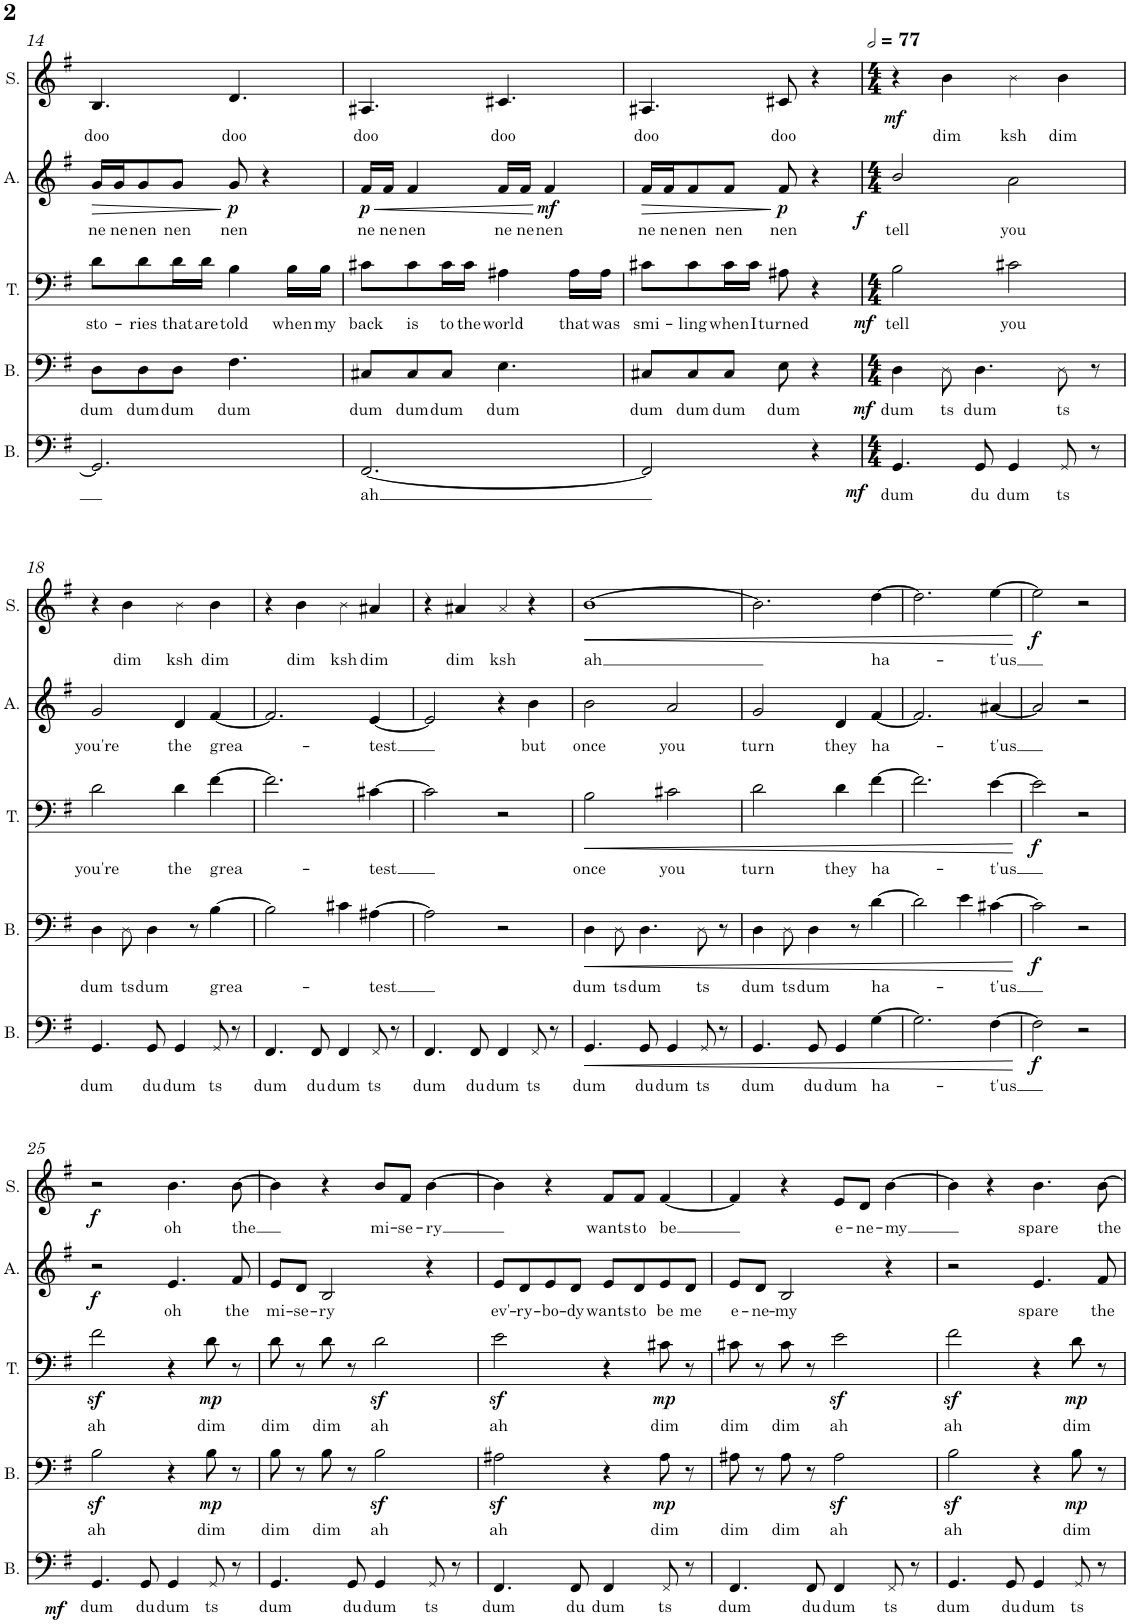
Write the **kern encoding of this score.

**kern	**text	**dynam	**kern	**text	**dynam	**kern	**text	**dynam	**kern	**text	**dynam	**kern	**text	**dynam
*part5	*part5	*part5	*part4	*part4	*part4	*part3	*part3	*part3	*part2	*part2	*part2	*part1	*part1	*part1
*staff5	*staff5	*staff5	*staff4	*staff4	*staff4	*staff3	*staff3	*staff3	*staff2	*staff2	*staff2	*staff1	*staff1	*staff1
*I"Bass	*	*	*I"Baritone	*	*	*I"Tenor	*	*	*I"Alto	*	*	*I"Soprano	*	*
*I'B.	*	*	*I'B.	*	*	*I'T.	*	*	*I'A.	*	*	*I'S.	*	*
!!LO:PB:g=z
*clefF4	*	*	*clefF4	*	*	*clefF4	*	*	*clefG2	*	*	*clefG2	*	*
*k[f#]	*	*	*k[f#]	*	*	*k[f#]	*	*	*k[f#]	*	*	*k[f#]	*	*
*M6/8	*	*	*M6/8	*	*	*M6/8	*	*	*M6/8	*	*	*M6/8	*	*
=14	=14	=14	=14	=14	=14	=14	=14	=14	=14	=14	=14	=14	=14	=14
!	!	!	!	!LO:LY:b	!	!	!LO:LY:b	!	!	!LO:LY:b	!LO:HP:b	!	!LO:LY:b	!
2.GG/]	.	.	8D\L	dum	.	8d\L	sto-	.	16g/LL	ne	>	4.B/	doo	.
!	!	!	!	!	!	!	!	!	!	!LO:LY:b	!	!	!	!
.	.	.	.	.	.	.	.	.	16g/J	ne	.	.	.	.
!	!	!	!	!LO:LY:b	!	!	!LO:LY:b	!	!	!LO:LY:b	!	!	!	!
.	.	.	8D\	dum	.	8d\	-ries	.	8g/	nen	.	.	.	.
!	!	!	!	!LO:LY:b	!	!	!LO:LY:b	!	!	!LO:LY:b	!	!	!	!
.	.	.	8D\J	dum	.	16d\L	that	.	8g/J	nen	.	.	.	.
!	!	!	!	!	!	!	!LO:LY:b	!	!	!	!	!	!	!
.	.	.	.	.	.	16d\JJ	are	.	.	.	.	.	.	.
!	!	!	!	!LO:LY:b	!	!	!LO:LY:b	!	!	!LO:LY:b	!LO:DY:n=1:b	!	!LO:LY:b	!
.	.	.	4.F#\	dum	.	4B\	told	.	8g/	nen	] p	4.d/	doo	.
.	.	.	.	.	.	.	.	.	4r	.	.	.	.	.
!	!	!	!	!	!	!	!LO:LY:b	!	!	!	!	!	!	!
.	.	.	.	.	.	16B\LL	when	.	.	.	.	.	.	.
!	!	!	!	!	!	!	!LO:LY:b	!	!	!	!	!	!	!
.	.	.	.	.	.	16B\JJ	my	.	.	.	.	.	.	.
=15	=15	=15	=15	=15	=15	=15	=15	=15	=15	=15	=15	=15	=15	=15
!	!LO:LY:b	!	!	!LO:LY:b	!	!	!LO:LY:b	!	!	!LO:LY:b	!LO:HP:b	!	!LO:LY:b	!
!	!	!	!	!	!	!	!	!	!	!	!LO:DY:n=1:b	!	!	!
[2.FF#/	ah	.	8C#X/L	dum	.	8c#X\L	back	.	16f#/LL	ne	< p	4.A#X/	doo	.
!	!	!	!	!	!	!	!	!	!	!LO:LY:b	!	!	!	!
.	.	.	.	.	.	.	.	.	16f#/JJ	ne	.	.	.	.
!	!	!	!	!LO:LY:b	!	!	!LO:LY:b	!	!	!LO:LY:b	!	!	!	!
.	.	.	8C#/	dum	.	8c#\	is	.	4f#/	nen	.	.	.	.
!	!	!	!	!LO:LY:b	!	!	!LO:LY:b	!	!	!	!	!	!	!
.	.	.	8C#/J	dum	.	16c#\L	to	.	.	.	.	.	.	.
!	!	!	!	!	!	!	!LO:LY:b	!	!	!	!	!	!	!
.	.	.	.	.	.	16c#\JJ	the	.	.	.	.	.	.	.
!	!	!	!	!LO:LY:b	!	!	!LO:LY:b	!	!	!LO:LY:b	!	!	!LO:LY:b	!
.	.	.	4.E\	dum	.	4A#X\	world	.	16f#/LL	ne	.	4.c#X/	doo	.
!	!	!	!	!	!	!	!	!	!	!LO:LY:b	!	!	!	!
.	.	.	.	.	.	.	.	.	16f#/JJ	ne	.	.	.	.
!	!	!	!	!	!	!	!	!	!	!LO:LY:b	!LO:DY:n=2:b	!	!	!
.	.	.	.	.	.	.	.	.	4f#/	nen	[ mf	.	.	.
!	!	!	!	!	!	!	!LO:LY:b	!	!	!	!	!	!	!
.	.	.	.	.	.	16A#\LL	that	.	.	.	.	.	.	.
!	!	!	!	!	!	!	!LO:LY:b	!	!	!	!	!	!	!
.	.	.	.	.	.	16A#\JJ	was	.	.	.	.	.	.	.
=16	=16	=16	=16	=16	=16	=16	=16	=16	=16	=16	=16	=16	=16	=16
!	!	!	!	!LO:LY:b	!	!	!LO:LY:b	!	!	!LO:LY:b	!LO:HP:b	!	!LO:LY:b	!
2FF#/]	.	.	8C#X/L	dum	.	8c#X\L	smi-	.	16f#/LL	ne	>	4.A#X/	doo	.
!	!	!	!	!	!	!	!	!	!	!LO:LY:b	!	!	!	!
.	.	.	.	.	.	.	.	.	16f#/J	ne	.	.	.	.
!	!	!	!	!LO:LY:b	!	!	!LO:LY:b	!	!	!LO:LY:b	!	!	!	!
.	.	.	8C#/	dum	.	8c#\	-ling	.	8f#/	nen	.	.	.	.
!	!	!	!	!LO:LY:b	!	!	!LO:LY:b	!	!	!LO:LY:b	!	!	!	!
.	.	.	8C#/J	dum	.	16c#\L	when	.	8f#/J	nen	.	.	.	.
!	!	!	!	!	!	!	!LO:LY:b	!	!	!	!	!	!	!
.	.	.	.	.	.	16c#\JJ	I	.	.	.	.	.	.	.
!	!	!	!	!LO:LY:b	!	!	!LO:LY:b	!	!	!LO:LY:b	!LO:DY:n=1:b	!	!LO:LY:b	!
.	.	.	8E\	dum	.	8A#X\	turned	.	8f#/	nen	] p	8c#X/	doo	.
4r	.	.	4r	.	.	4r	.	.	4r	.	.	4r	.	.
=17	=17	=17	=17	=17	=17	=17	=17	=17	=17	=17	=17	=17	=17	=17
*M4/4	*	*	*M4/4	*	*	*M4/4	*	*	*M4/4	*	*	*M4/4	*	*
*	*	*	*	*	*	*	*	*	*	*	*	*MM154	*	*
!	!LO:LY:b	!LO:DY:b	!	!LO:LY:b	!LO:DY:b	!	!LO:LY:b	!LO:DY:b	!	!LO:LY:b	!LO:DY:b	!	!	!LO:DY:b
4.GG/	dum	mf	4D\	dum	mf	2B\	tell	mf	2b/	tell	f	4r	.	mf
!	!	!	!	!LO:LY:b	!	!	!	!	!	!	!	!	!LO:LY:b	!
.	.	.	8D\	ts	.	.	.	.	.	.	.	4b\	dim	.
!	!LO:LY:b	!	!	!LO:LY:b	!	!	!	!	!	!	!	!	!	!
8GG/	du	.	4.D\	dum	.	.	.	.	.	.	.	.	.	.
!	!LO:LY:b	!	!	!	!	!	!LO:LY:b	!	!	!LO:LY:b	!	!	!LO:LY:b	!
4GG/	dum	.	.	.	.	2c#X\	you	.	2a\	you	.	4b\	ksh	.
!	!LO:LY:b	!	!	!LO:LY:b	!	!	!	!	!	!	!	!	!LO:LY:b	!
8GG/	ts	.	8D\	ts	.	.	.	.	.	.	.	4b\	dim	.
8r	.	.	8r	.	.	.	.	.	.	.	.	.	.	.
!!LO:LB:g=z
=18	=18	=18	=18	=18	=18	=18	=18	=18	=18	=18	=18	=18	=18	=18
!	!LO:LY:b	!	!	!LO:LY:b	!	!	!LO:LY:b	!	!	!LO:LY:b	!	!	!	!
4.GG/	dum	.	4D\	dum	.	2d\	you're	.	2g/	you're	.	4r	.	.
!	!	!	!	!LO:LY:b	!	!	!	!	!	!	!	!	!LO:LY:b	!
.	.	.	8D\	ts	.	.	.	.	.	.	.	4b\	dim	.
!	!LO:LY:b	!	!	!LO:LY:b	!	!	!	!	!	!	!	!	!	!
8GG/	du	.	4D\	dum	.	.	.	.	.	.	.	.	.	.
!	!LO:LY:b	!	!	!	!	!	!LO:LY:b	!	!	!LO:LY:b	!	!	!LO:LY:b	!
4GG/	dum	.	.	.	.	4d\	the	.	4d/	the	.	4b\	ksh	.
.	.	.	8r	.	.	.	.	.	.	.	.	.	.	.
!	!LO:LY:b	!	!	!LO:LY:b	!	!	!LO:LY:b	!	!	!LO:LY:b	!	!	!LO:LY:b	!
8GG/	ts	.	[4B\	grea-	.	[4f#\	grea-	.	[4f#/	grea-	.	4b\	dim	.
8r	.	.	.	.	.	.	.	.	.	.	.	.	.	.
=19	=19	=19	=19	=19	=19	=19	=19	=19	=19	=19	=19	=19	=19	=19
!	!LO:LY:b	!	!	!	!	!	!	!	!	!	!	!	!	!
4.FF#/	dum	.	2B\]	.	.	2.f#\]	.	.	2.f#/]	.	.	4r	.	.
!	!	!	!	!	!	!	!	!	!	!	!	!	!LO:LY:b	!
.	.	.	.	.	.	.	.	.	.	.	.	4b\	dim	.
!	!LO:LY:b	!	!	!	!	!	!	!	!	!	!	!	!	!
8FF#/	du	.	.	.	.	.	.	.	.	.	.	.	.	.
!	!LO:LY:b	!	!	!	!	!	!	!	!	!	!	!	!LO:LY:b	!
4FF#/	dum	.	4c#X\	.	.	.	.	.	.	.	.	4b\	ksh	.
!	!LO:LY:b	!	!	!LO:LY:b	!	!	!LO:LY:b	!	!	!LO:LY:b	!	!	!LO:LY:b	!
8FF#/	ts	.	[4A#X\	-test	.	[4c#X\	test	.	[4e/	-test	.	4a#X/	dim	.
8r	.	.	.	.	.	.	.	.	.	.	.	.	.	.
=20	=20	=20	=20	=20	=20	=20	=20	=20	=20	=20	=20	=20	=20	=20
!	!LO:LY:b	!	!	!	!	!	!	!	!	!	!	!	!	!
4.FF#/	dum	.	2A#\]	.	.	2c#\]	.	.	2e/]	.	.	4r	.	.
!	!	!	!	!	!	!	!	!	!	!	!	!	!LO:LY:b	!
.	.	.	.	.	.	.	.	.	.	.	.	4a#X/	dim	.
!	!LO:LY:b	!	!	!	!	!	!	!	!	!	!	!	!	!
8FF#/	du	.	.	.	.	.	.	.	.	.	.	.	.	.
!	!LO:LY:b	!	!	!	!	!	!	!	!	!	!	!	!LO:LY:b	!
4FF#/	dum	.	2r	.	.	2r	.	.	4r	.	.	4a#/	ksh	.
!	!LO:LY:b	!	!	!	!	!	!	!	!	!LO:LY:b	!	!	!	!
8FF#/	ts	.	.	.	.	.	.	.	4b\	but	.	4r	.	.
8r	.	.	.	.	.	.	.	.	.	.	.	.	.	.
=21	=21	=21	=21	=21	=21	=21	=21	=21	=21	=21	=21	=21	=21	=21
!	!LO:LY:b	!LO:HP:b	!	!LO:LY:b	!LO:HP:b	!	!LO:LY:b	!LO:HP:b	!	!LO:LY:b	!	!	!LO:LY:b	!LO:HP:b
4.GG/	dum	<	4D\	dum	<	2B\	once	<	2b\	once	.	[1b	ah	<
!	!	!	!	!LO:LY:b	!	!	!	!	!	!	!	!	!	!
.	.	.	8D\	ts	.	.	.	.	.	.	.	.	.	.
!	!LO:LY:b	!	!	!LO:LY:b	!	!	!	!	!	!	!	!	!	!
8GG/	du	.	4.D\	dum	.	.	.	.	.	.	.	.	.	.
!	!LO:LY:b	!	!	!	!	!	!LO:LY:b	!	!	!LO:LY:b	!	!	!	!
4GG/	dum	.	.	.	.	2c#X\	you	.	2a/	you	.	.	.	.
!	!LO:LY:b	!	!	!LO:LY:b	!	!	!	!	!	!	!	!	!	!
8GG/	ts	.	8D\	ts	.	.	.	.	.	.	.	.	.	.
8r	.	.	8r	.	.	.	.	.	.	.	.	.	.	.
=22	=22	=22	=22	=22	=22	=22	=22	=22	=22	=22	=22	=22	=22	=22
!	!LO:LY:b	!	!	!LO:LY:b	!	!	!LO:LY:b	!	!	!LO:LY:b	!	!	!	!
4.GG/	dum	.	4D\	dum	.	2d\	turn	.	2g/	turn	.	2.b\]	.	.
!	!	!	!	!LO:LY:b	!	!	!	!	!	!	!	!	!	!
.	.	.	8D\	ts	.	.	.	.	.	.	.	.	.	.
!	!LO:LY:b	!	!	!LO:LY:b	!	!	!	!	!	!	!	!	!	!
8GG/	du	.	4D\	dum	.	.	.	.	.	.	.	.	.	.
!	!LO:LY:b	!	!	!	!	!	!LO:LY:b	!	!	!LO:LY:b	!	!	!	!
4GG/	dum	.	.	.	.	4d\	they	.	4d/	they	.	.	.	.
.	.	.	8r	.	.	.	.	.	.	.	.	.	.	.
!	!LO:LY:b	!	!	!LO:LY:b	!	!	!LO:LY:b	!	!	!LO:LY:b	!	!	!LO:LY:b	!
[4G\	ha-	.	[4d\	-ha-	.	[4f#\	ha-	.	[4f#/	ha-	.	[4dd\	ha-	.
=23	=23	=23	=23	=23	=23	=23	=23	=23	=23	=23	=23	=23	=23	=23
2.G\]	.	.	2d\]	.	.	2.f#\]	.	.	2.f#/]	.	.	2.dd\]	.	.
.	.	.	4e\	.	.	.	.	.	.	.	.	.	.	.
!	!LO:LY:b	!	!	!LO:LY:b	!	!	!LO:LY:b	!	!	!LO:LY:b	!	!	!LO:LY:b	!
[4F#\	-t'us	.	[4c#X\	-t'us	.	[4e\	-t'us	.	[4a#X/	-t'us	.	[4ee\	-t'us	.
.	.	[	.	.	[	.	.	[	.	.	.	.	.	[
=24	=24	=24	=24	=24	=24	=24	=24	=24	=24	=24	=24	=24	=24	=24
!	!	!LO:DY:b	!	!	!LO:DY:b	!	!	!LO:DY:b	!	!	!	!	!	!LO:DY:b
2F#\]	.	f	2c#\]	.	f	2e\]	.	f	2a#/]	.	.	2ee\]	.	f
2r	.	.	2r	.	.	2r	.	.	2r	.	.	2r	.	.
!!LO:LB:g=z
=25	=25	=25	=25	=25	=25	=25	=25	=25	=25	=25	=25	=25	=25	=25
!	!LO:LY:b	!LO:DY:b	!	!LO:LY:b	!	!	!LO:LY:b	!	!	!	!LO:DY:b	!	!	!LO:DY:b
4.GG/	dum	mf	2Bz<\	ah	.	2f#z<\	ah	.	2r	.	f	2r	.	f
!	!LO:LY:b	!	!	!	!	!	!	!	!	!	!	!	!	!
8GG/	du	.	.	.	.	.	.	.	.	.	.	.	.	.
!	!LO:LY:b	!	!	!	!	!	!	!	!	!LO:LY:b	!	!	!LO:LY:b	!
4GG/	dum	.	4r	.	.	4r	.	.	4.e/	oh	.	4.b\	oh	.
!	!LO:LY:b	!	!	!LO:LY:b	!LO:DY:b	!	!LO:LY:b	!LO:DY:b	!	!	!	!	!	!
8GG/	ts	.	8B\	dim	mp	8d\	dim	mp	.	.	.	.	.	.
!	!	!	!	!	!	!	!	!	!	!LO:LY:b	!	!	!LO:LY:b	!
8r	.	.	8r	.	.	8r	.	.	8f#/	the	.	[8b\	the	.
=26	=26	=26	=26	=26	=26	=26	=26	=26	=26	=26	=26	=26	=26	=26
!	!LO:LY:b	!	!	!LO:LY:b	!	!	!LO:LY:b	!	!	!LO:LY:b	!	!	!	!
4.GG/	dum	.	8B\	dim	.	8d\	dim	.	8e/L	mi-	.	4b\]	.	.
!	!	!	!	!	!	!	!	!	!	!LO:LY:b	!	!	!	!
.	.	.	8r	.	.	8r	.	.	8d/J	-se-	.	.	.	.
!	!	!	!	!LO:LY:b	!	!	!LO:LY:b	!	!	!LO:LY:b	!	!	!	!
.	.	.	8B\	dim	.	8d\	dim	.	2B/	-ry	.	4r	.	.
!	!LO:LY:b	!	!	!	!	!	!	!	!	!	!	!	!	!
8GG/	du	.	8r	.	.	8r	.	.	.	.	.	.	.	.
!	!LO:LY:b	!	!	!LO:LY:b	!	!	!LO:LY:b	!	!	!	!	!	!LO:LY:b	!
4GG/	dum	.	2Bz<\	ah	.	2dz<\	ah	.	.	.	.	8b/L	mi-	.
!	!	!	!	!	!	!	!	!	!	!	!	!	!LO:LY:b	!
.	.	.	.	.	.	.	.	.	.	.	.	8f#/J	-se-	.
!	!LO:LY:b	!	!	!	!	!	!	!	!	!	!	!	!LO:LY:b	!
8GG/	ts	.	.	.	.	.	.	.	4r	.	.	[4b\	-ry	.
8r	.	.	.	.	.	.	.	.	.	.	.	.	.	.
=27	=27	=27	=27	=27	=27	=27	=27	=27	=27	=27	=27	=27	=27	=27
!	!LO:LY:b	!	!	!LO:LY:b	!	!	!LO:LY:b	!	!	!LO:LY:b	!	!	!	!
4.FF#/	dum	.	2A#Xz<\	ah	.	2ez<\	ah	.	8e/L	ev'-	.	4b\]	.	.
!	!	!	!	!	!	!	!	!	!	!LO:LY:b	!	!	!	!
.	.	.	.	.	.	.	.	.	8d/	-ry-	.	.	.	.
!	!	!	!	!	!	!	!	!	!	!LO:LY:b	!	!	!	!
.	.	.	.	.	.	.	.	.	8e/	-bo-	.	4r	.	.
!	!LO:LY:b	!	!	!	!	!	!	!	!	!LO:LY:b	!	!	!	!
8FF#/	du	.	.	.	.	.	.	.	8d/J	-dy	.	.	.	.
!	!LO:LY:b	!	!	!	!	!	!	!	!	!LO:LY:b	!	!	!LO:LY:b	!
4FF#/	dum	.	4r	.	.	4r	.	.	8e/L	wants	.	8f#/L	wants	.
!	!	!	!	!	!	!	!	!	!	!LO:LY:b	!	!	!LO:LY:b	!
.	.	.	.	.	.	.	.	.	8d/	to	.	8f#/J	to	.
!	!LO:LY:b	!	!	!LO:LY:b	!LO:DY:b	!	!LO:LY:b	!LO:DY:b	!	!LO:LY:b	!	!	!LO:LY:b	!
8FF#/	ts	.	8A#\	dim	mp	8c#X\	dim	mp	8e/	be	.	[4f#/	be	.
!	!	!	!	!	!	!	!	!	!	!LO:LY:b	!	!	!	!
8r	.	.	8r	.	.	8r	.	.	8d/J	me	.	.	.	.
=28	=28	=28	=28	=28	=28	=28	=28	=28	=28	=28	=28	=28	=28	=28
!	!LO:LY:b	!	!	!LO:LY:b	!	!	!LO:LY:b	!	!	!LO:LY:b	!	!	!	!
4.FF#/	dum	.	8A#X\	dim	.	8c#X\	dim	.	8e/L	e-	.	4f#/]	.	.
!	!	!	!	!	!	!	!	!	!	!LO:LY:b	!	!	!	!
.	.	.	8r	.	.	8r	.	.	8d/J	-ne-	.	.	.	.
!	!	!	!	!LO:LY:b	!	!	!LO:LY:b	!	!	!LO:LY:b	!	!	!	!
.	.	.	8A#\	dim	.	8c#\	dim	.	2B/	-my	.	4r	.	.
!	!LO:LY:b	!	!	!	!	!	!	!	!	!	!	!	!	!
8FF#/	du	.	8r	.	.	8r	.	.	.	.	.	.	.	.
!	!LO:LY:b	!	!	!LO:LY:b	!	!	!LO:LY:b	!	!	!	!	!	!LO:LY:b	!
4FF#/	dum	.	2A#z<\	ah	.	2ez<\	ah	.	.	.	.	8e/L	e-	.
!	!	!	!	!	!	!	!	!	!	!	!	!	!LO:LY:b	!
.	.	.	.	.	.	.	.	.	.	.	.	8d/J	-ne-	.
!	!LO:LY:b	!	!	!	!	!	!	!	!	!	!	!	!LO:LY:b	!
8FF#/	ts	.	.	.	.	.	.	.	4r	.	.	[4b\	-my	.
8r	.	.	.	.	.	.	.	.	.	.	.	.	.	.
=29	=29	=29	=29	=29	=29	=29	=29	=29	=29	=29	=29	=29	=29	=29
!	!LO:LY:b	!	!	!LO:LY:b	!	!	!LO:LY:b	!	!	!	!	!	!	!
4.GG/	dum	.	2Bz<\	ah	.	2f#z<\	ah	.	2r	.	.	4b\]	.	.
.	.	.	.	.	.	.	.	.	.	.	.	4r	.	.
!	!LO:LY:b	!	!	!	!	!	!	!	!	!	!	!	!	!
8GG/	du	.	.	.	.	.	.	.	.	.	.	.	.	.
!	!LO:LY:b	!	!	!	!	!	!	!	!	!LO:LY:b	!	!	!LO:LY:b	!
4GG/	dum	.	4r	.	.	4r	.	.	4.e/	spare	.	4.b\	spare	.
!	!LO:LY:b	!	!	!LO:LY:b	!LO:DY:b	!	!LO:LY:b	!LO:DY:b	!	!	!	!	!	!
8GG/	ts	.	8B\	dim	mp	8d\	dim	mp	.	.	.	.	.	.
!	!	!	!	!	!	!	!	!	!	!LO:LY:b	!	!	!LO:LY:b	!
8r	.	.	8r	.	.	8r	.	.	8f#/	the	.	[8b\	the	.
=	=	=	=	=	=	=	=	=	=	=	=	=	=	=
*-	*-	*-	*-	*-	*-	*-	*-	*-	*-	*-	*-	*-	*-	*-
